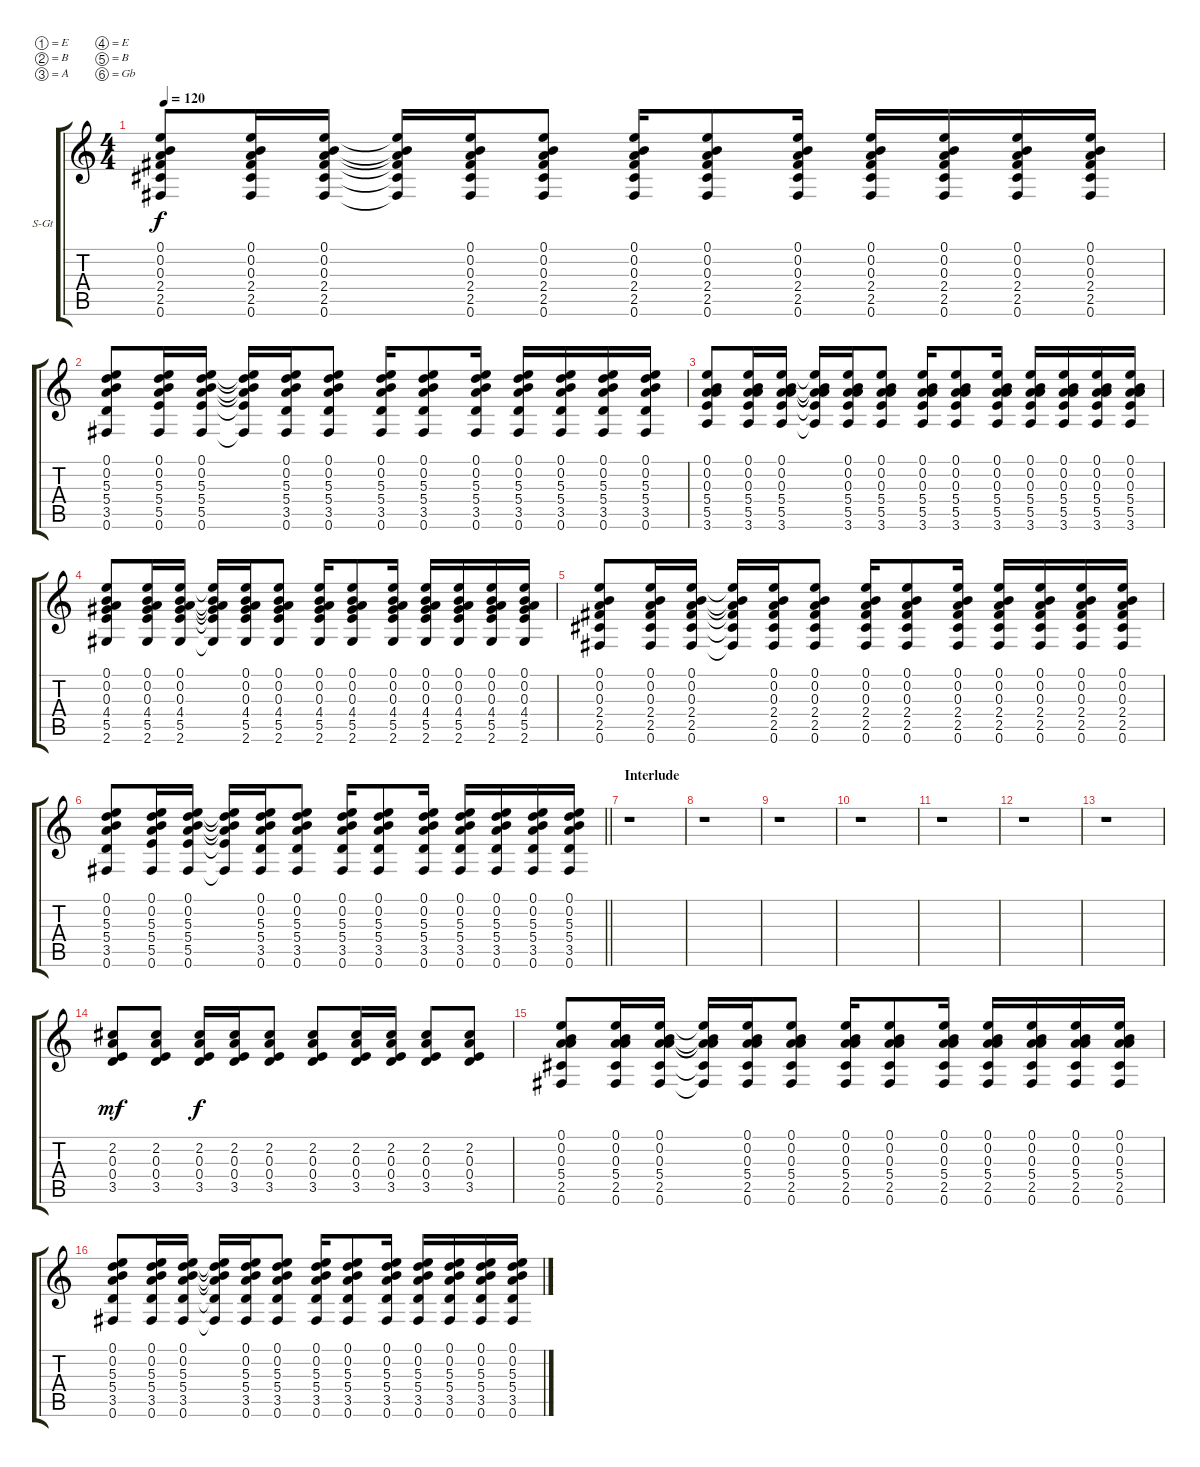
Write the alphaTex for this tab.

\bracketExtendMode groupsimilarinstruments
\firstSystemTrackNameOrientation horizontal
\otherSystemsTrackNameOrientation horizontal
\track ("Tom DeLonge (Guitar)" "S-Gt") {instrument acousticguitarsteel}
\staff {score tabs}
\tuning (E4 B3 A3 E3 B2 Gb2)
\ts (4 4)
\tempo 120
\clef g2
\ks c
(0.1 0.2 0.3 2.4 2.5 0.6).8{dy f} (0.1 0.2 0.3 2.4 2.5 0.6).16 (0.1 0.2 0.3 2.4 2.5 0.6).16 (0.1{t} 0.2{t} 0.3{t} 2.4{t} 2.5{t} 0.6{t}).16 (0.1 0.2 0.3 2.4 2.5 0.6).16 (0.1 0.2 0.3 2.4 2.5 0.6).8 (0.1 0.2 0.3 2.4 2.5 0.6).16 (0.1 0.2 0.3 2.4 2.5 0.6).8 (0.1 0.2 0.3 2.4 2.5 0.6).16 (0.1 0.2 0.3 2.4 2.5 0.6).16 (0.1 0.2 0.3 2.4 2.5 0.6).16 (0.1 0.2 0.3 2.4 2.5 0.6).16 (0.1 0.2 0.3 2.4 2.5 0.6).16 |
(0.1 0.2 5.3 5.4 3.5 0.6).8 (0.1 0.2 5.3 5.4 5.5 0.6).16 (0.1 0.2 5.3 5.4 5.5 0.6).16 (0.1{t} 0.2{t} 5.3{t} 5.4{t} 5.5{t} 0.6{t}).16 (0.1 0.2 5.3 5.4 3.5 0.6).16 (0.1 0.2 5.3 5.4 3.5 0.6).8 (0.1 0.2 5.3 5.4 3.5 0.6).16 (0.1 0.2 5.3 5.4 3.5 0.6).8 (0.1 0.2 5.3 5.4 3.5 0.6).16 (0.1 0.2 5.3 5.4 3.5 0.6).16 (0.1 0.2 5.3 5.4 3.5 0.6).16 (0.1 0.2 5.3 5.4 3.5 0.6).16 (0.1 0.2 5.3 5.4 3.5 0.6).16 |
(0.1 0.2 0.3 5.4 5.5 3.6).8 (0.1 0.2 0.3 5.4 5.5 3.6).16 (0.1 0.2 0.3 5.4 5.5 3.6).16 (0.1{t} 0.2{t} 0.3{t} 5.4{t} 5.5{t} 3.6{t}).16 (0.1 0.2 0.3 5.4 5.5 3.6).16 (0.1 0.2 0.3 5.4 5.5 3.6).8 (0.1 0.2 0.3 5.4 5.5 3.6).16 (0.1 0.2 0.3 5.4 5.5 3.6).8 (0.1 0.2 0.3 5.4 5.5 3.6).16 (0.1 0.2 0.3 5.4 5.5 3.6).16 (0.1 0.2 0.3 5.4 5.5 3.6).16 (0.1 0.2 0.3 5.4 5.5 3.6).16 (0.1 0.2 0.3 5.4 5.5 3.6).16 |
(0.1 0.2 0.3 4.4 5.5 2.6).8 (0.1 0.2 0.3 4.4 5.5 2.6).16 (0.1 0.2 0.3 4.4 5.5 2.6).16 (0.1{t} 0.2{t} 0.3{t} 4.4{t} 5.5{t} 2.6{t}).16 (0.1 0.2 0.3 4.4 5.5 2.6).16 (0.1 0.2 0.3 4.4 5.5 2.6).8 (0.1 0.2 0.3 4.4 5.5 2.6).16 (0.1 0.2 0.3 4.4 5.5 2.6).8 (0.1 0.2 0.3 4.4 5.5 2.6).16 (0.1 0.2 0.3 4.4 5.5 2.6).16 (0.1 0.2 0.3 4.4 5.5 2.6).16 (0.1 0.2 0.3 4.4 5.5 2.6).16 (0.1 0.2 0.3 4.4 5.5 2.6).16 |
(0.1 0.2 0.3 2.4 2.5 0.6).8 (0.1 0.2 0.3 2.4 2.5 0.6).16 (0.1 0.2 0.3 2.4 2.5 0.6).16 (0.1{t} 0.2{t} 0.3{t} 2.4{t} 2.5{t} 0.6{t}).16 (0.1 0.2 0.3 2.4 2.5 0.6).16 (0.1 0.2 0.3 2.4 2.5 0.6).8 (0.1 0.2 0.3 2.4 2.5 0.6).16 (0.1 0.2 0.3 2.4 2.5 0.6).8 (0.1 0.2 0.3 2.4 2.5 0.6).16 (0.1 0.2 0.3 2.4 2.5 0.6).16 (0.1 0.2 0.3 2.4 2.5 0.6).16 (0.1 0.2 0.3 2.4 2.5 0.6).16 (0.1 0.2 0.3 2.4 2.5 0.6).16 |
\barLineRight lightlight
(0.1 0.2 5.3 5.4 3.5 0.6).8 (0.1 0.2 5.3 5.4 5.5 0.6).16 (0.1 0.2 5.3 5.4 5.5 0.6).16 (0.1{t} 0.2{t} 5.3{t} 5.4{t} 5.5{t} 0.6{t}).16 (0.1 0.2 5.3 5.4 3.5 0.6).16 (0.1 0.2 5.3 5.4 3.5 0.6).8 (0.1 0.2 5.3 5.4 3.5 0.6).16 (0.1 0.2 5.3 5.4 3.5 0.6).8 (0.1 0.2 5.3 5.4 3.5 0.6).16 (0.1 0.2 5.3 5.4 3.5 0.6).16 (0.1 0.2 5.3 5.4 3.5 0.6).16 (0.1 0.2 5.3 5.4 3.5 0.6).16 (0.1 0.2 5.3 5.4 3.5 0.6).16 |
\section ("" "Interlude")
r.1 |
r.1 |
r.1 |
r.1 |
r.1 |
r.1 |
r.1 |
(2.2 0.3 0.4 3.5).8{dy mf} (2.2 0.3 0.4 3.5).8 (2.2 0.3 0.4 3.5).16{dy f} (2.2 0.3 0.4 3.5).16 (2.2 0.3 0.4 3.5).8 (2.2 0.3 0.4 3.5).8 (2.2 0.3 0.4 3.5).16 (2.2 0.3 0.4 3.5).16 (2.2 0.3 0.4 3.5).8 (2.2 0.3 0.4 3.5).8 |
(0.1 0.2 0.3 5.4 2.5 0.6).8 (0.1 0.2 0.3 5.4 2.5 0.6).16 (0.1 0.2 0.3 5.4 2.5 0.6).16 (0.1{t} 0.2{t} 0.3{t} 5.4{t} 2.5{t} 0.6{t}).16 (0.1 0.2 0.3 5.4 2.5 0.6).16 (0.1 0.2 0.3 5.4 2.5 0.6).8 (0.1 0.2 0.3 5.4 2.5 0.6).16 (0.1 0.2 0.3 5.4 2.5 0.6).8 (0.1 0.2 0.3 5.4 2.5 0.6).16 (0.1 0.2 0.3 5.4 2.5 0.6).16 (0.1 0.2 0.3 5.4 2.5 0.6).16 (0.1 0.2 0.3 5.4 2.5 0.6).16 (0.1 0.2 0.3 5.4 2.5 0.6).16 |
(0.1 0.2 5.3 5.4 3.5 0.6).8 (0.1 0.2 5.3 5.4 3.5 0.6).16 (0.1 0.2 5.3 5.4 3.5 0.6).16 (0.1{t} 0.2{t} 5.3{t} 5.4{t} 3.5{t} 0.6{t}).16 (0.1 0.2 5.3 5.4 3.5 0.6).16 (0.1 0.2 5.3 5.4 3.5 0.6).8 (0.1 0.2 5.3 5.4 3.5 0.6).16 (0.1 0.2 5.3 5.4 3.5 0.6).8 (0.1 0.2 5.3 5.4 3.5 0.6).16 (0.1 0.2 5.3 5.4 3.5 0.6).16 (0.1 0.2 5.3 5.4 3.5 0.6).16 (0.1 0.2 5.3 5.4 3.5 0.6).16 (0.1 0.2 5.3 5.4 3.5 0.6).16
